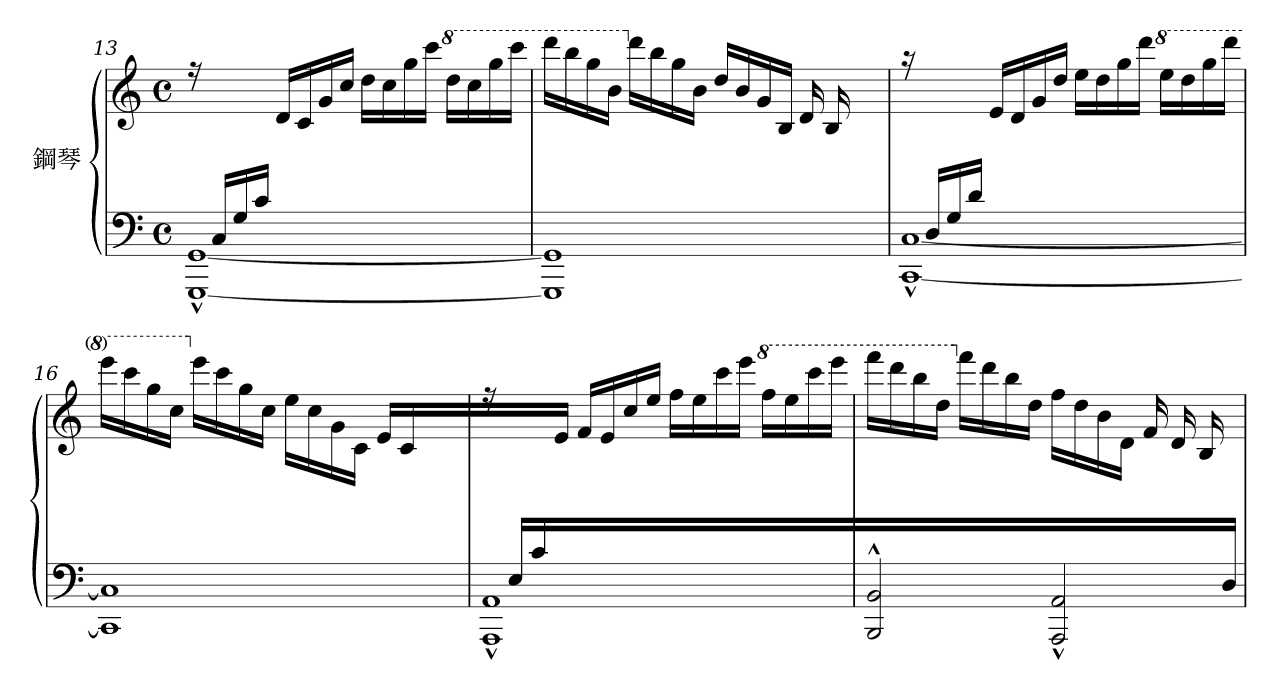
**kern	**kern
*part1	*part1
*staff2	*staff1
*I"鋼琴	*
*clefF4	*clefG2
*k[]	*k[]
*M4/4	*M4/4
*met(c)	*met(c)
=13	=13
*^	*
16ryy	[1GGG^^ [1GG^^	16rff
16C/LL	.	8.ryy
16G/	.	.
16c/JJ	.	.
2.ryy	.	16d/LL
.	.	16c/
.	.	16g/
.	.	16cc/JJ
.	.	16dd\LL
.	.	16cc\
.	.	16gg\
.	.	16ccc\JJ
*	*	*8va
.	.	16ddd\LL
.	.	16ccc\
.	.	16ggg\
.	.	16cccc\JJ
=14	=14	=14
2..ryy	1GGG] 1GG]	16dddd\LL
.	.	16bbb\
.	.	16ggg\
.	.	16bb\JJ
*	*	*X8va
.	.	16ddd\LL
.	.	16bb\
.	.	16gg\
.	.	16b\JJ
.	.	16dd/LL
.	.	16b/
.	.	16g/
.	.	16B/JJ
.	.	16d/LL
.	.	16B/
16G/	.	8ryy
16BB/JJ	.	.
!!LO:LB:g=z
=15	=15	=15
16ryy	[1CC^^ [1C^^	16raa
16D/LL	.	8.ryy
16G/	.	.
16d/JJ	.	.
2.ryy	.	16e/LL
.	.	16d/
.	.	16g/
.	.	16dd/JJ
.	.	16ee\LL
.	.	16dd\
.	.	16gg\
.	.	16ddd\JJ
*	*	*8va
.	.	16eee\LL
.	.	16ddd\
.	.	16ggg\
.	.	16dddd\JJ
=16	=16	=16
2..ryy	1CC] 1C]	16eeee\LL
.	.	16cccc\
.	.	16ggg\
.	.	16ccc\JJ
*	*	*X8va
.	.	16eee\LL
.	.	16ccc\
.	.	16gg\
.	.	16cc\JJ
.	.	16ee\LL
.	.	16cc\
.	.	16g\
.	.	16c\JJ
.	.	16e/LL
.	.	16c/
16G/	.	8ryy
16C/JJ	.	.
=17	=17	=17
16ryy	1AAA^^ 1AA^^	16rff
16E/LL	.	8ryy
16c/	.	.
2ryy	.	16e/JJ
.	.	16f/LL
.	.	16e/
.	.	16cc/
.	.	16ee/JJ
.	.	16ff\LL
.	.	16ee\
.	.	16ccc\
4ryy	.	16eee\JJ
*	*	*8va
.	.	16fff\LL
.	.	16eee\
.	.	16cccc\
16ryy	.	16eeee\JJ
!!LO:LB:g=z
=18	=18	=18
2...ryy	2BBB/^^ 2BB/^^	16ffff\LL
.	.	16dddd\
.	.	16bbb\
.	.	16ddd\JJ
*	*	*X8va
.	.	16fff\LL
.	.	16ddd\
.	.	16bb\
.	.	16dd\JJ
.	2AAA/^^ 2AA/^^	16ff\LL
.	.	16dd\
.	.	16b\
.	.	16d\JJ
.	.	16f/LL
.	.	16d/
.	.	16B/
16D/JJ	.	16ryy
*v	*v	*
=	=
*-	*-
